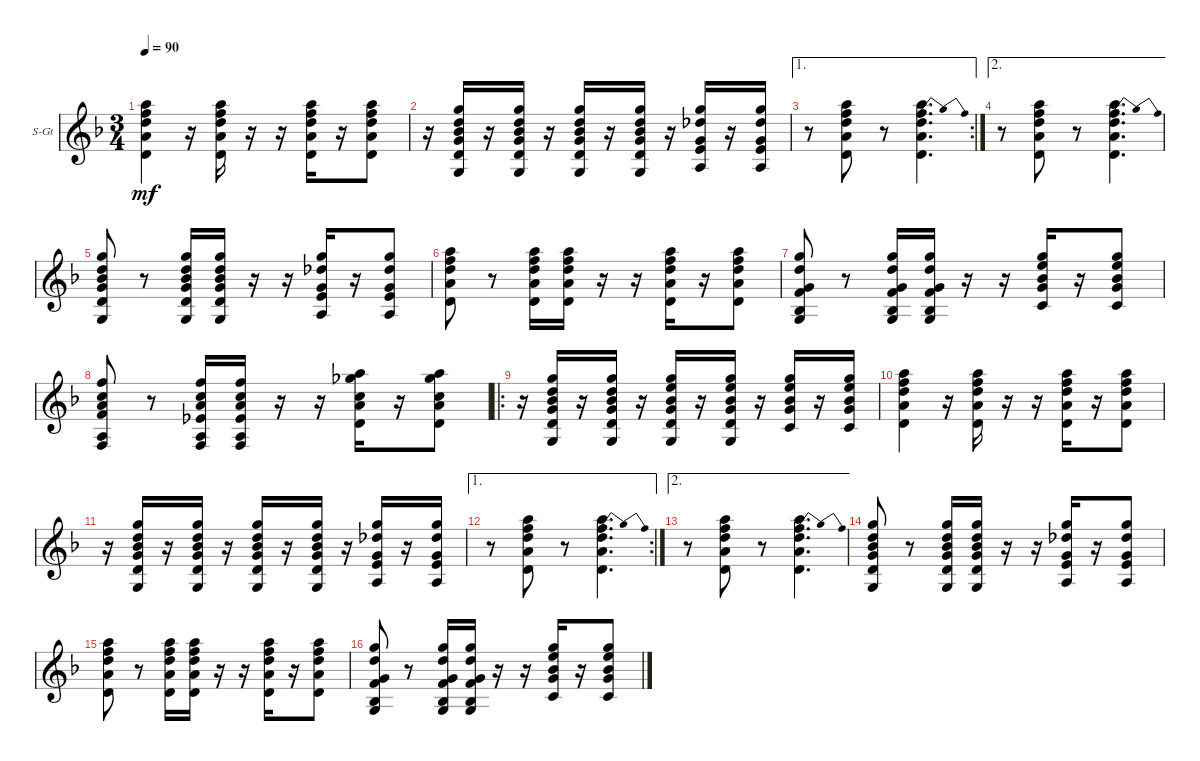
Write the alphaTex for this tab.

\defaultSystemsLayout 4
\bracketExtendMode groupsimilarinstruments
\firstSystemTrackNameOrientation horizontal
\otherSystemsTrackNameOrientation horizontal
\track ("Steel Guitar" "S-Gt") {instrument acousticguitarsteel}
\staff {score}
\tuning (E4 B3 G3 D3 A2 E2)
\ts (3 4)
\tempo 90
\clef g2
\ks dminor
(5.5 7.4 7.3 6.2 5.1).4{dy mf} r.16 (5.5 7.4 7.3 6.2 5.1).16 r.16 r.16 (5.5 7.4 7.3 6.2 5.1).16 r.16 (5.5 7.4 7.3 6.2 5.1).8 |
r.16 (3.6 5.5 5.4 3.3 3.2 3.1).16 r.16 (3.6 5.5 5.4 3.3 3.2 3.1).16 r.16 (3.6 5.5 5.4 3.3 3.2 3.1).16 r.16 (3.6 5.5 5.4 3.3 3.2 3.1).16 r.16 (0.5 2.4 0.3 2.2 3.1).16 r.16 (0.5 2.4 0.3 2.2 3.1).16 |
\ae 1
\rc 2
r.8 (5.5 7.4 7.3 6.2 5.1).8 r.8 (5.5 7.4 7.3 6.2{be (bendrelease 0 0 10.2 4 20.4 4 30 0)} 5.1).4{d} |
\ae 2
r.8 (5.5 7.4 7.3 6.2 5.1).8 r.8 (5.5 7.4 7.3 6.2{be (bendrelease 0 0 10.2 4 20.4 4 30 0)} 5.1).4{d} |
(3.6 5.5 5.4 3.3 3.2 3.1).8 r.8 (3.6 5.5 5.4 3.3 3.2 3.1).16 (3.6 5.5 5.4 3.3 3.2 3.1).16 r.16 r.16 (0.5 2.4 0.3 2.2 3.1).16 r.16 (0.5 2.4 0.3 2.2 3.1).8 |
(5.5 7.4 7.3 6.2 5.1).8 r.8 (5.5 7.4 7.3 6.2 5.1).16 (5.5 7.4 7.3 6.2 5.1).16 r.16 r.16 (5.5 7.4 7.3 6.2 5.1).16 r.16 (5.5 7.4 7.3 6.2 5.1).8 |
(3.6 1.5 3.4 0.3 3.2 3.1).8 r.8 (3.6 1.5 3.4 0.3 3.2 3.1).16 (3.6 1.5 3.4 0.3 3.2 3.1).16 r.16 r.16 (3.5 5.4 3.3 5.2 3.1).16 r.16 (3.5 5.4 3.3 5.2 3.1).8 |
(1.6 0.5 3.4 2.3 1.2 1.1).8 r.8 (1.6 0.5 1.4 2.3 1.2 1.1).16 (1.6 0.5 1.4 2.3 1.2 1.1).16 r.16 r.16 (5.5 7.4 5.3 7.2 5.1).16 r.16 (5.5 7.4 5.3 7.2 5.1).8 |
\ro
r.16 (3.6 5.5 5.4 3.3 3.2 3.1).16 r.16 (3.6 5.5 5.4 3.3 3.2 3.1).16 r.16 (3.6 5.5 5.4 3.3 5.2 3.1).16 r.16 (3.6 5.5 5.4 3.3 5.2 3.1).16 r.16 (3.5 5.4 3.3 5.2 3.1).16 r.16 (3.5 5.4 3.3 5.2 3.1).16 |
(5.5 7.4 7.3 6.2 5.1).4 r.16 (5.5 7.4 7.3 6.2 5.1).16 r.16 r.16 (5.5 7.4 7.3 6.2 5.1).16 r.16 (5.5 7.4 7.3 6.2 5.1).8 |
r.16 (3.6 5.5 5.4 3.3 3.2 3.1).16 r.16 (3.6 5.5 5.4 3.3 3.2 3.1).16 r.16 (3.6 5.5 5.4 3.3 3.2 3.1).16 r.16 (3.6 5.5 5.4 3.3 3.2 3.1).16 r.16 (0.5 2.4 0.3 2.2 3.1).16 r.16 (0.5 2.4 0.3 2.2 3.1).16 |
\ae 1
\rc 2
r.8 (5.5 7.4 7.3 6.2 5.1).8 r.8 (5.5 7.4 7.3 6.2{be (bendrelease 0 0 10.2 4 20.4 4 30 0)} 5.1).4{d} |
\ae 2
r.8 (5.5 7.4 7.3 6.2 5.1).8 r.8 (5.5 7.4 7.3 6.2{be (bendrelease 0 0 10.2 4 20.4 4 30 0)} 5.1).4{d} |
(3.6 5.5 5.4 3.3 3.2 3.1).8 r.8 (3.6 5.5 5.4 3.3 3.2 3.1).16 (3.6 5.5 5.4 3.3 3.2 3.1).16 r.16 r.16 (0.5 2.4 0.3 2.2 3.1).16 r.16 (0.5 2.4 0.3 2.2 3.1).8 |
(5.5 7.4 7.3 6.2 5.1).8 r.8 (5.5 7.4 7.3 6.2 5.1).16 (5.5 7.4 7.3 6.2 5.1).16 r.16 r.16 (5.5 7.4 7.3 6.2 5.1).16 r.16 (5.5 7.4 7.3 6.2 5.1).8 |
(3.6 1.5 3.4 0.3 3.2 3.1).8 r.8 (3.6 1.5 3.4 0.3 3.2 3.1).16 (3.6 1.5 3.4 0.3 3.2 3.1).16 r.16 r.16 (3.5 5.4 3.3 5.2 3.1).16 r.16 (3.5 5.4 3.3 5.2 3.1).8
